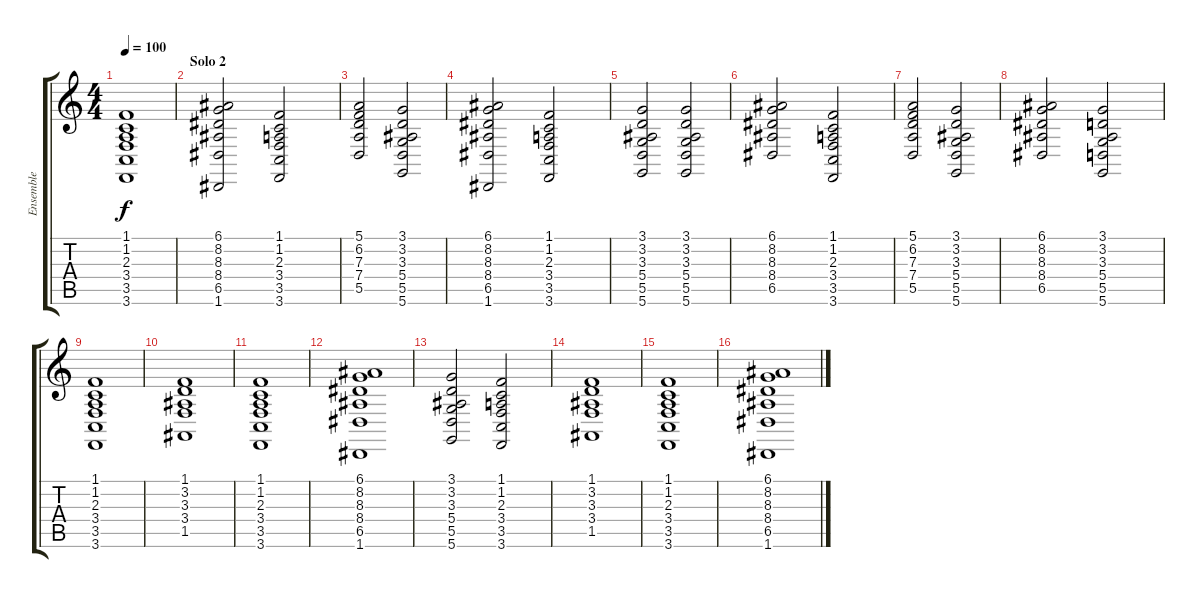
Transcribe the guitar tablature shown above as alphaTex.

\track ("Ensemble" "Ensemble") {instrument stringensemble1}
\staff {score tabs}
\tuning (E4 B3 G3 D3 A2 D2) {hide}
\ts (4 4)
\tempo 100
\clef g2
\ks c
(1.1 1.2 2.3 3.4 3.5 3.6).1{dy f} |
\section ("" "Solo 2")
(6.1 8.2 8.3 8.4 6.5 1.6).2 (1.1 1.2 2.3 3.4 3.5 3.6).2 |
(5.1 6.2 7.3 7.4 5.5).2 (3.1 3.2 3.3 5.4 5.5 5.6).2 |
(6.1 8.2 8.3 8.4 6.5 1.6).2 (1.1 1.2 2.3 3.4 3.5 3.6).2 |
(3.1 3.2 3.3 5.4 5.5 5.6).2 (3.1 3.2 3.3 5.4 5.5 5.6).2 |
(6.1 8.2 8.3 8.4 6.5).2 (1.1 1.2 2.3 3.4 3.5 3.6).2 |
(5.1 6.2 7.3 7.4 5.5).2 (3.1 3.2 3.3 5.4 5.5 5.6).2 |
(6.1 8.2 8.3 8.4 6.5).2 (3.1 3.2 3.3 5.4 5.5 5.6).2 |
(1.1 1.2 2.3 3.4 3.5 3.6).1 |
\section ("" "")
(1.1 3.2 3.3 3.4 1.5).1 |
(1.1 1.2 2.3 3.4 3.5 3.6).1 |
(6.1 8.2 8.3 8.4 6.5 1.6).1 |
(3.1 3.2 3.3 5.4 5.5 5.6).2 (1.1 1.2 2.3 3.4 3.5 3.6).2 |
(1.1 3.2 3.3 3.4 1.5).1 |
(1.1 1.2 2.3 3.4 3.5 3.6).1 |
(6.1 8.2 8.3 8.4 6.5 1.6).1
